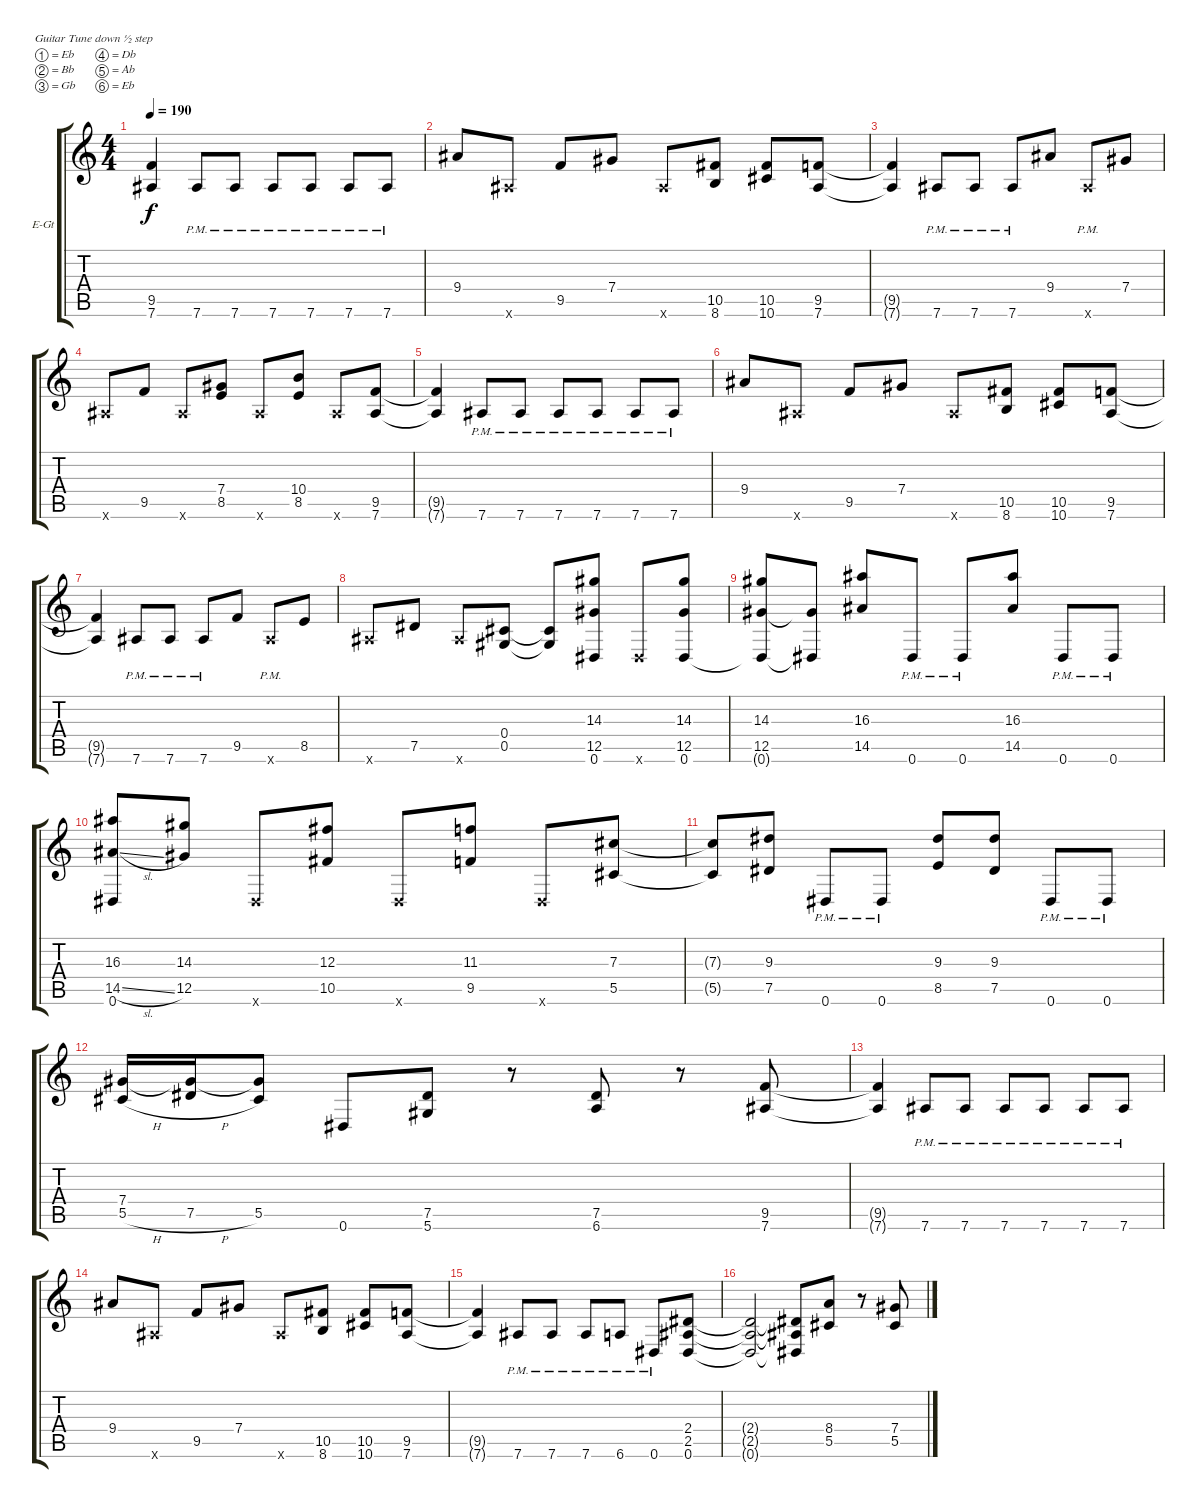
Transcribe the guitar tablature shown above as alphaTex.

\bracketExtendMode groupsimilarinstruments
\firstSystemTrackNameOrientation horizontal
\otherSystemsTrackNameOrientation horizontal
\track ("Electric Guitar 2" "E-Gt") {instrument distortionguitar}
\staff {score tabs}
\tuning (Eb4 Bb3 Gb3 Db3 Ab2 Eb2)
\ts (4 4)
\tempo 190
\clef g2
\ks c
(9.5 7.6).4{dy f} 7.6{pm}.8 7.6{pm}.8 7.6{pm}.8 7.6{pm}.8 7.6{pm}.8 7.6{pm}.8 |
9.4.8 7.6{x}.8 9.5.8 7.4.8 7.6{x}.8 (10.5 8.6).8 (10.5 10.6).8 (7.6 9.5).8 |
(9.5{t} 7.6{t}).4 7.6{pm}.8 7.6{pm}.8 7.6{pm}.8 9.4.8 7.6{pm x}.8 7.4.8 |
7.6{x}.8 9.5.8 7.6{x}.8 (8.5 7.4).8 7.6{x}.8 (8.5 10.4).8 7.6{x}.8 (7.6 9.5).8 |
(9.5{t} 7.6{t}).4 7.6{pm}.8 7.6{pm}.8 7.6{pm}.8 7.6{pm}.8 7.6{pm}.8 7.6{pm}.8 |
9.4.8 7.6{x}.8 9.5.8 7.4.8 7.6{x}.8 (10.5 8.6).8 (10.5 10.6).8 (7.6 9.5).8 |
(9.5{t} 7.6{t}).4 7.6{pm}.8 7.6{pm}.8 7.6{pm}.8 9.5.8 7.6{pm x}.8 8.5.8 |
7.6{x}.8 7.5.8 7.6{x}.8 (0.5 0.4).8 (0.4{t} 0.5{t}).8 (0.6 12.5 14.3).8 0.6{x}.8 (12.5 0.6 14.3).8 |
(0.6{t} 12.5 14.3).8 (12.5{t} 0.6{t}).8 (14.5 16.3).8 0.6{pm}.8 0.6{pm}.8 (14.5 16.3).8 0.6{pm}.8 0.6{pm}.8 |
(0.6 14.5{sl} 16.3).8 (12.5 14.3).8 0.6{x}.8 (10.5 12.3).8 0.6{x}.8 (9.5 11.3).8 0.6{x}.8 (5.5 7.3).8 |
(5.5{t} 7.3{t}).8 (7.5 9.3).8 0.6{pm}.8 0.6{pm}.8 (8.5 9.3).8 (7.5 9.3).8 0.6{pm}.8 0.6{pm}.8 |
(5.5{h} 7.4).16 (7.5{h} 7.4{t}).16 (5.5 7.4{t}).8 0.6.8 (5.6 7.5).8 r.8 (6.6 7.5).8 r.8 (7.6 9.5).8 |
(9.5{t} 7.6{t}).4 7.6{pm}.8 7.6{pm}.8 7.6{pm}.8 7.6{pm}.8 7.6{pm}.8 7.6{pm}.8 |
9.4.8 7.6{x}.8 9.5.8 7.4.8 7.6{x}.8 (10.5 8.6).8 (10.5 10.6).8 (7.6 9.5).8 |
(9.5{t} 7.6{t}).4 7.6{pm}.8 7.6{pm}.8 7.6{pm}.8 6.6{pm}.8 0.6{pm}.8 (2.5 2.4 0.6).8 |
(0.6{t} 2.5{t} 2.4{t}).2 (2.4{t} 2.5{t} 0.6{t}).8 (5.5 8.4).8 r.8 (5.5 7.4).8
